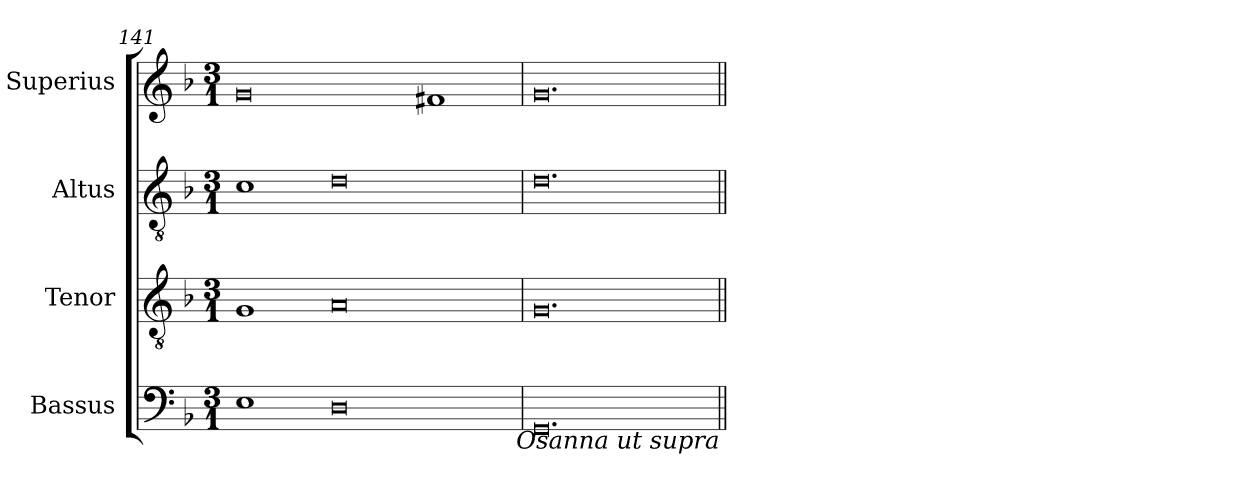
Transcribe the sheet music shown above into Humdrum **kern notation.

**kern	**kern	**kern	**kern
*part4	*part3	*part2	*part1
*staff4	*staff3	*staff2	*staff1
*I"Bassus	*I"Tenor	*I"Altus	*I"Superius
*I'B	*I'T	*I'A	*I'S
*clefF4	*clefGv2	*clefGv2	*clefG2
*k[b-]	*k[b-]	*k[b-]	*k[b-]
*M3/1	*M3/1	*M3/1	*M3/1
=141	=141	=141	=141
1E	1G	1c	0g
0D	0A	0d	.
.	.	.	1f#X
=142	=142	=142	=142
0.GG	0.G	0.d	0.g
!LO:TX:b:i:rj:t=Osanna ut supra	!	!	!
=||	=||	=||	=||
*-	*-	*-	*-
